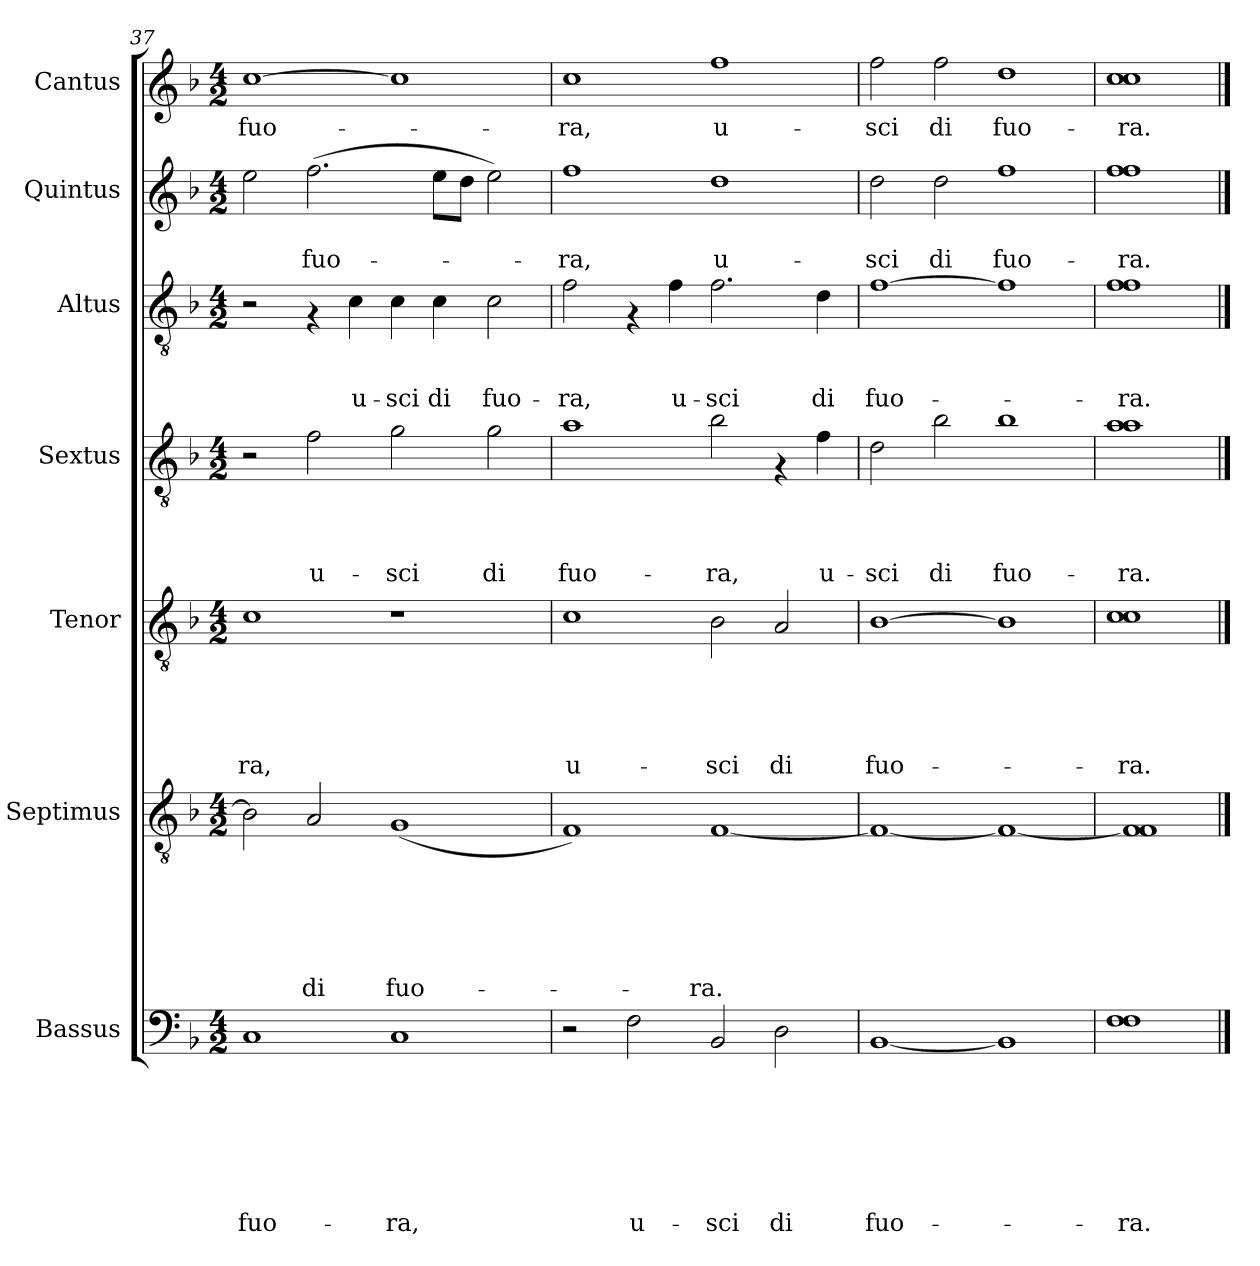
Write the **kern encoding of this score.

**kern	**text	**text	**text	**text	**text	**text	**text	**kern	**text	**text	**text	**text	**text	**text	**kern	**text	**text	**text	**text	**text	**kern	**text	**text	**text	**text	**kern	**text	**text	**text	**kern	**text	**text	**kern	**text
*part7	*part7	*part7	*part7	*part7	*part7	*part7	*part7	*part6	*part6	*part6	*part6	*part6	*part6	*part6	*part5	*part5	*part5	*part5	*part5	*part5	*part4	*part4	*part4	*part4	*part4	*part3	*part3	*part3	*part3	*part2	*part2	*part2	*part1	*part1
*staff7	*staff7	*staff7	*staff7	*staff7	*staff7	*staff7	*staff7	*staff6	*staff6	*staff6	*staff6	*staff6	*staff6	*staff6	*staff5	*staff5	*staff5	*staff5	*staff5	*staff5	*staff4	*staff4	*staff4	*staff4	*staff4	*staff3	*staff3	*staff3	*staff3	*staff2	*staff2	*staff2	*staff1	*staff1
*I"Bassus	*	*	*	*	*	*	*	*I"Septimus	*	*	*	*	*	*	*I"Tenor	*	*	*	*	*	*I"Sextus	*	*	*	*	*I"Altus	*	*	*	*I"Quintus	*	*	*I"Cantus	*
!!LO:PB:g=z
*clefF4	*	*	*	*	*	*	*	*clefGv2	*	*	*	*	*	*	*clefGv2	*	*	*	*	*	*clefGv2	*	*	*	*	*clefGv2	*	*	*	*clefG2	*	*	*clefG2	*
*k[b-]	*	*	*	*	*	*	*	*k[b-]	*	*	*	*	*	*	*k[b-]	*	*	*	*	*	*k[b-]	*	*	*	*	*k[b-]	*	*	*	*k[b-]	*	*	*k[b-]	*
*F:	*	*	*	*	*	*	*	*F:	*	*	*	*	*	*	*F:	*	*	*	*	*	*F:	*	*	*	*	*F:	*	*	*	*F:	*	*	*F:	*
*M4/2	*	*	*	*	*	*	*	*M4/2	*	*	*	*	*	*	*M4/2	*	*	*	*	*	*M4/2	*	*	*	*	*M4/2	*	*	*	*M4/2	*	*	*M4/2	*
=37	=37	=37	=37	=37	=37	=37	=37	=37	=37	=37	=37	=37	=37	=37	=37	=37	=37	=37	=37	=37	=37	=37	=37	=37	=37	=37	=37	=37	=37	=37	=37	=37	=37	=37
!	!	!	!	!	!	!	!LO:LY:b	!	!	!	!	!	!	!	!	!	!	!	!	!LO:LY:b	!	!	!	!	!	!	!	!	!	!	!	!	!	!LO:LY:b
1C	.	.	.	.	.	.	fuo-	2B-\]	.	.	.	.	.	.	1c	.	.	.	.	-ra,	2r	.	.	.	.	2r	.	.	.	2ee\	.	.	[>1cc	fuo-
!	!	!	!	!	!	!	!	!	!	!	!	!	!	!LO:LY:b	!	!	!	!	!	!	!	!	!	!	!LO:LY:b	!	!	!	!	!	!	!LO:LY:b	!	!
.	.	.	.	.	.	.	.	2A/	.	.	.	.	.	di	.	.	.	.	.	.	2f\	.	.	.	u-	4rF	.	.	.	(>2.ff\	.	fuo-	.	.
!	!	!	!	!	!	!	!	!	!	!	!	!	!	!	!	!	!	!	!	!	!	!	!	!	!	!	!	!	!LO:LY:b	!	!	!	!	!
.	.	.	.	.	.	.	.	.	.	.	.	.	.	.	.	.	.	.	.	.	.	.	.	.	.	4c\	.	.	u-	.	.	.	.	.
!	!	!	!	!	!	!	!LO:LY:b	!	!	!	!	!	!	!LO:LY:b	!	!	!	!	!	!	!	!	!	!	!LO:LY:b	!	!	!	!LO:LY:b	!	!	!	!	!
1C	.	.	.	.	.	.	-ra,	(<1G	.	.	.	.	.	fuo-	1r	.	.	.	.	.	2g\	.	.	.	-sci	4c\	.	.	-sci	.	.	.	1cc]	.
!	!	!	!	!	!	!	!	!	!	!	!	!	!	!	!	!	!	!	!	!	!	!	!	!	!	!	!	!	!LO:LY:b	!	!	!	!	!
.	.	.	.	.	.	.	.	.	.	.	.	.	.	.	.	.	.	.	.	.	.	.	.	.	.	4c\	.	.	di	8ee\L	.	.	.	.
.	.	.	.	.	.	.	.	.	.	.	.	.	.	.	.	.	.	.	.	.	.	.	.	.	.	.	.	.	.	8dd\J	.	.	.	.
!	!	!	!	!	!	!	!	!	!	!	!	!	!	!	!	!	!	!	!	!	!	!	!	!	!LO:LY:b	!	!	!	!LO:LY:b	!	!	!	!	!
.	.	.	.	.	.	.	.	.	.	.	.	.	.	.	.	.	.	.	.	.	2g\	.	.	.	di	2c\	.	.	fuo-	2ee\)	.	.	.	.
=38	=38	=38	=38	=38	=38	=38	=38	=38	=38	=38	=38	=38	=38	=38	=38	=38	=38	=38	=38	=38	=38	=38	=38	=38	=38	=38	=38	=38	=38	=38	=38	=38	=38	=38
!	!	!	!	!	!	!	!	!	!	!	!	!	!	!	!	!	!	!	!	!LO:LY:b	!	!	!	!	!LO:LY:b	!	!	!	!LO:LY:b	!	!	!LO:LY:b	!	!LO:LY:b
2r	.	.	.	.	.	.	.	1F)	.	.	.	.	.	.	1c	.	.	.	.	u-	1a	.	.	.	fuo-	2f\	.	.	-ra,	1ff	.	-ra,	1cc	-ra,
!	!	!	!	!	!	!	!LO:LY:b	!	!	!	!	!	!	!	!	!	!	!	!	!	!	!	!	!	!	!	!	!	!	!	!	!	!	!
2F\	.	.	.	.	.	.	u-	.	.	.	.	.	.	.	.	.	.	.	.	.	.	.	.	.	.	4rF	.	.	.	.	.	.	.	.
!	!	!	!	!	!	!	!	!	!	!	!	!	!	!	!	!	!	!	!	!	!	!	!	!	!	!	!	!	!LO:LY:b	!	!	!	!	!
.	.	.	.	.	.	.	.	.	.	.	.	.	.	.	.	.	.	.	.	.	.	.	.	.	.	4f\	.	.	u-	.	.	.	.	.
!	!	!	!	!	!	!	!LO:LY:b	!	!	!	!	!	!	!LO:LY:b	!	!	!	!	!	!LO:LY:b	!	!	!	!	!LO:LY:b	!	!	!	!LO:LY:b	!	!	!LO:LY:b	!	!LO:LY:b
2BB-/	.	.	.	.	.	.	-sci	[<1F	.	.	.	.	.	-ra.	2B-\	.	.	.	.	-sci	2b-\	.	.	.	-ra,	2.f\	.	.	-sci	1dd	.	u-	1ff	u-
!	!	!	!	!	!	!	!LO:LY:b	!	!	!	!	!	!	!	!	!	!	!	!	!LO:LY:b	!	!	!	!	!	!	!	!	!	!	!	!	!	!
2D\	.	.	.	.	.	.	di	.	.	.	.	.	.	.	2A/	.	.	.	.	di	4rF	.	.	.	.	.	.	.	.	.	.	.	.	.
!	!	!	!	!	!	!	!	!	!	!	!	!	!	!	!	!	!	!	!	!	!	!	!	!	!LO:LY:b	!	!	!	!LO:LY:b	!	!	!	!	!
.	.	.	.	.	.	.	.	.	.	.	.	.	.	.	.	.	.	.	.	.	4f\	.	.	.	u-	4d\	.	.	di	.	.	.	.	.
=39	=39	=39	=39	=39	=39	=39	=39	=39	=39	=39	=39	=39	=39	=39	=39	=39	=39	=39	=39	=39	=39	=39	=39	=39	=39	=39	=39	=39	=39	=39	=39	=39	=39	=39
!	!	!	!	!	!	!	!LO:LY:b	!	!	!	!	!	!	!	!	!	!	!	!	!LO:LY:b	!	!	!	!	!LO:LY:b	!	!	!	!LO:LY:b	!	!	!LO:LY:b	!	!LO:LY:b
[<1BB-	.	.	.	.	.	.	fuo-	1F_	.	.	.	.	.	.	[<1B-	.	.	.	.	fuo-	2d\	.	.	.	-sci	[<1f	.	.	fuo-	2dd\	.	-sci	2ff\	-sci
!	!	!	!	!	!	!	!	!	!	!	!	!	!	!	!	!	!	!	!	!	!	!	!	!	!LO:LY:b	!	!	!	!	!	!	!LO:LY:b	!	!LO:LY:b
.	.	.	.	.	.	.	.	.	.	.	.	.	.	.	.	.	.	.	.	.	2b-\	.	.	.	di	.	.	.	.	2dd\	.	di	2ff\	di
!	!	!	!	!	!	!	!	!	!	!	!	!	!	!	!	!	!	!	!	!	!	!	!	!	!LO:LY:b	!	!	!	!	!	!	!LO:LY:b	!	!LO:LY:b
1BB-]	.	.	.	.	.	.	.	1F_	.	.	.	.	.	.	1B-]	.	.	.	.	.	1b-	.	.	.	fuo-	1f]	.	.	.	1ff	.	fuo-	1dd	fuo-
=40	=40	=40	=40	=40	=40	=40	=40	=40	=40	=40	=40	=40	=40	=40	=40	=40	=40	=40	=40	=40	=40	=40	=40	=40	=40	=40	=40	=40	=40	=40	=40	=40	=40	=40
!	!	!	!	!	!	!	!LO:LY:b	!	!	!	!	!	!	!	!	!	!	!	!	!LO:LY:b	!	!	!	!	!LO:LY:b	!	!	!	!LO:LY:b	!	!	!LO:LY:b	!	!LO:LY:b
1F 1F	.	.	.	.	.	.	-ra.	(<1F] 1F	.	.	.	.	.	.	1c 1c	.	.	.	.	-ra.	1a 1a	.	.	.	-ra.	1f 1f	.	.	-ra.	1ff 1ff	.	-ra.	1cc 1cc	-ra.
==	==	==	==	==	==	==	==	==	==	==	==	==	==	==	==	==	==	==	==	==	==	==	==	==	==	==	==	==	==	==	==	==	==	==
*-	*-	*-	*-	*-	*-	*-	*-	*-	*-	*-	*-	*-	*-	*-	*-	*-	*-	*-	*-	*-	*-	*-	*-	*-	*-	*-	*-	*-	*-	*-	*-	*-	*-	*-
